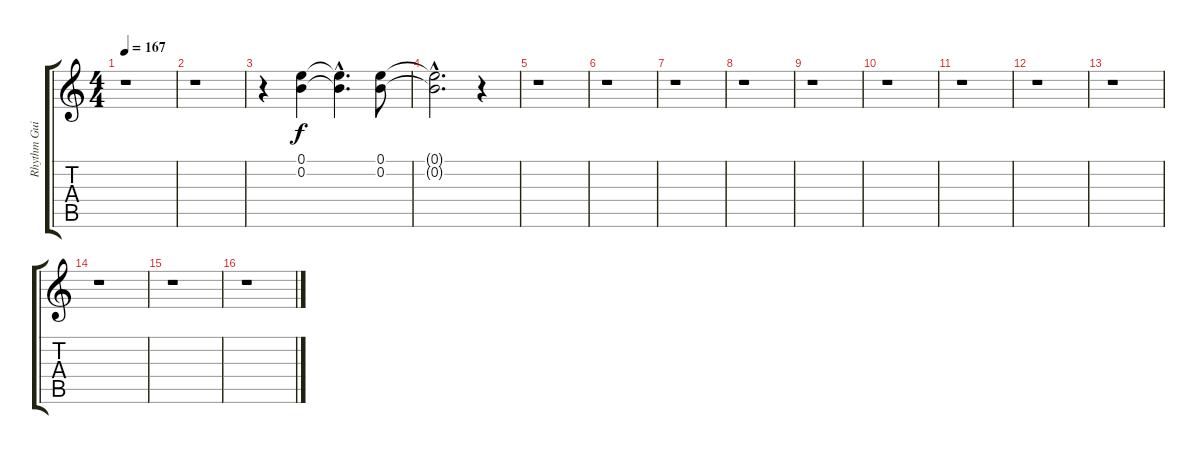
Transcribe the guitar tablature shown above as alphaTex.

\track ("Rhythm Guitar 2" "Rhythm Gui") {instrument overdrivenguitar}
\staff {score tabs}
\tuning (E4 B3 G3 D3 A2 E2) {hide}
\ts (4 4)
\tempo 167
\clef g2
\ks c
r.1{dy f} |
r.1 |
r.4 (0.1 0.2).4 (0.1{hac t} 0.2{hac t}).4{d} (0.1 0.2).8 |
(0.1{hac t} 0.2{hac t}).2{d} r.4 |
r.1 |
r.1 |
r.1 |
r.1 |
r.1 |
r.1 |
r.1 |
r.1 |
r.1 |
r.1 |
r.1 |
r.1
